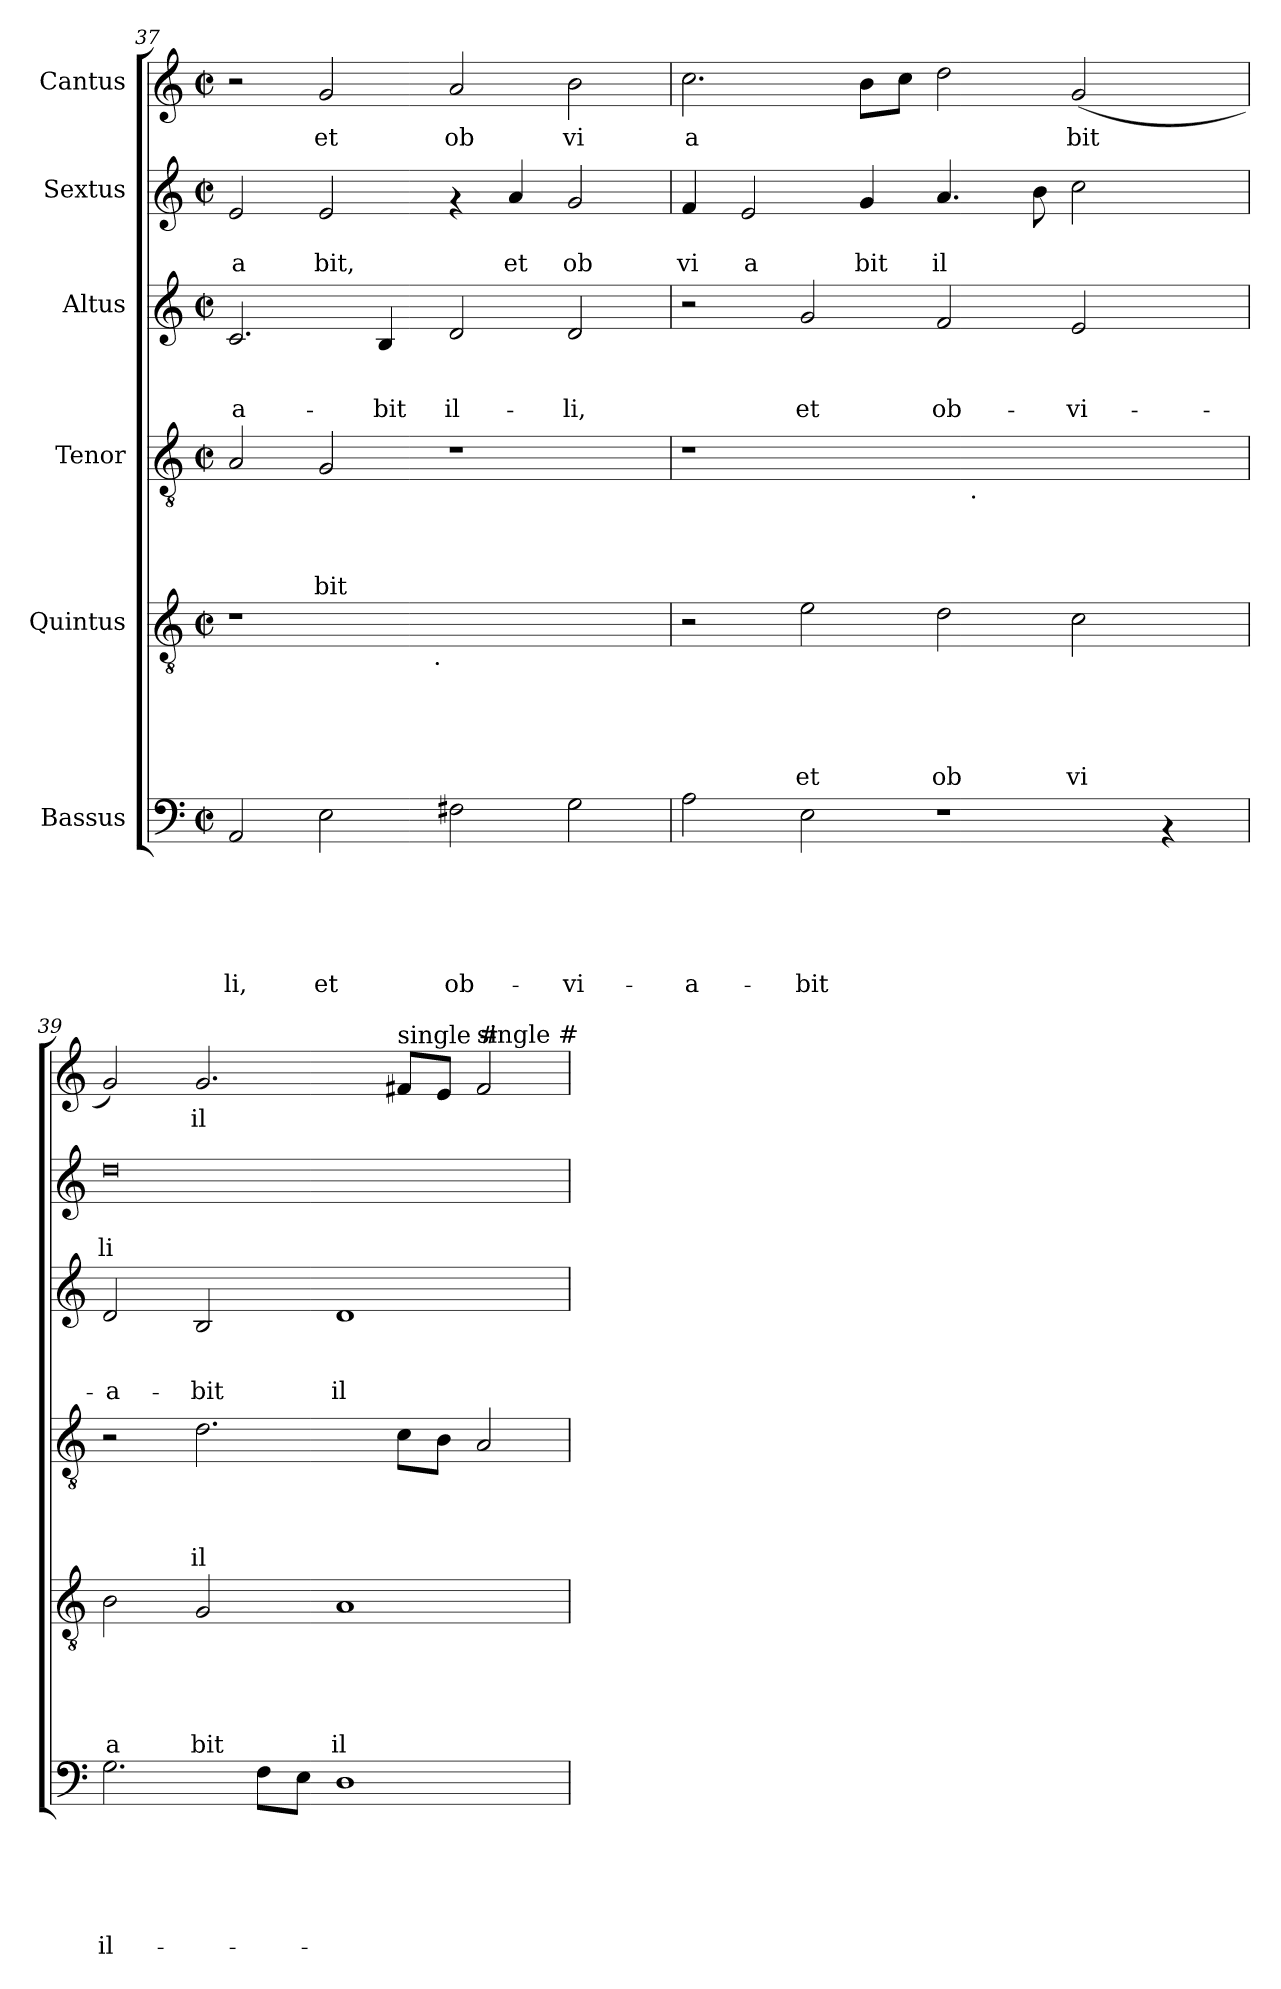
**kern	**text	**text	**text	**text	**text	**text	**kern	**text	**text	**text	**text	**text	**kern	**text	**text	**text	**text	**kern	**text	**text	**text	**kern	**text	**text	**kern	**text
*part6	*part6	*part6	*part6	*part6	*part6	*part6	*part5	*part5	*part5	*part5	*part5	*part5	*part4	*part4	*part4	*part4	*part4	*part3	*part3	*part3	*part3	*part2	*part2	*part2	*part1	*part1
*staff6	*staff6	*staff6	*staff6	*staff6	*staff6	*staff6	*staff5	*staff5	*staff5	*staff5	*staff5	*staff5	*staff4	*staff4	*staff4	*staff4	*staff4	*staff3	*staff3	*staff3	*staff3	*staff2	*staff2	*staff2	*staff1	*staff1
*I"Bassus	*	*	*	*	*	*	*I"Quintus	*	*	*	*	*	*I"Tenor	*	*	*	*	*I"Altus	*	*	*	*I"Sextus	*	*	*I"Cantus	*
*clefF4	*	*	*	*	*	*	*clefGv2	*	*	*	*	*	*clefGv2	*	*	*	*	*clefG2	*	*	*	*clefG2	*	*	*clefG2	*
*k[]	*	*	*	*	*	*	*k[]	*	*	*	*	*	*k[]	*	*	*	*	*k[]	*	*	*	*k[]	*	*	*k[]	*
*C:	*	*	*	*	*	*	*C:	*	*	*	*	*	*C:	*	*	*	*	*C:	*	*	*	*C:	*	*	*C:	*
*M2/2	*	*	*	*	*	*	*M2/2	*	*	*	*	*	*M2/2	*	*	*	*	*M2/2	*	*	*	*M2/2	*	*	*M2/2	*
*met(c|)	*	*	*	*	*	*	*met(c|)	*	*	*	*	*	*met(c|)	*	*	*	*	*met(c|)	*	*	*	*met(c|)	*	*	*met(c|)	*
=37	=37	=37	=37	=37	=37	=37	=37	=37	=37	=37	=37	=37	=37	=37	=37	=37	=37	=37	=37	=37	=37	=37	=37	=37	=37	=37
!	!	!	!	!	!	!LO:LY:b	!	!	!	!	!	!	!	!	!	!	!	!	!	!	!LO:LY:b	!	!	!LO:LY:b	!	!
*	*	*	*	*	*	*	*^	*	*	*	*	*	*	*	*	*	*	*	*	*	*	*	*	*	*	*
2AA/	.	.	.	.	.	-li,	1r	2ryy	.	.	.	.	.	2A/	.	.	.	.	2.c/	.	.	-a-	2e/	.	a	2r	.
!	!	!	!	!	!	!LO:LY:b	!	!	!	!	!	!	!	!	!	!	!	!LO:LY:b	!	!	!	!	!	!	!LO:LY:b	!	!LO:LY:b
2E\	.	.	.	.	.	et	.	4...ryy	.	.	.	.	.	2G/	.	.	.	bit	.	.	.	.	2e/	.	bit,	2g/	et
!	!	!	!	!	!	!	!	!	!	!	!	!	!	!	!	!	!	!	!	!	!	!LO:LY:b	!	!	!	!	!
.	.	.	.	.	.	.	.	.	.	.	.	.	.	.	.	.	.	.	4B/	.	.	-bit	.	.	.	.	.
!	!	!	!	!	!	!	!	!LO:TX:b:t=.	!	!	!	!	!	!	!	!	!	!	!	!	!	!	!	!	!	!	!
.	.	.	.	.	.	.	.	1ryy	.	.	.	.	.	.	.	.	.	.	.	.	.	.	.	.	.	.	.
!	!	!	!	!	!	!LO:LY:b	!	!	!	!	!	!	!	!	!	!	!	!	!	!	!	!LO:LY:b	!	!	!	!	!LO:LY:b
2F#X\	.	.	.	.	.	ob-	1ryy	.	.	.	.	.	.	1r	.	.	.	.	2d/	.	.	il-	4rf	.	.	2a/	ob
!	!	!	!	!	!	!	!	!	!	!	!	!	!	!	!	!	!	!	!	!	!	!	!	!	!LO:LY:b	!	!
.	.	.	.	.	.	.	.	.	.	.	.	.	.	.	.	.	.	.	.	.	.	.	4a/	.	et	.	.
!	!	!	!	!	!	!LO:LY:b	!	!	!	!	!	!	!	!	!	!	!	!	!	!	!	!LO:LY:b	!	!	!LO:LY:b	!	!LO:LY:b
2G\	.	.	.	.	.	-vi-	.	.	.	.	.	.	.	.	.	.	.	.	2d/	.	.	-li,	2g/	.	ob	2b\	vi
.	.	.	.	.	.	.	.	32ryy	.	.	.	.	.	.	.	.	.	.	.	.	.	.	.	.	.	.	.
=38	=38	=38	=38	=38	=38	=38	=38	=38	=38	=38	=38	=38	=38	=38	=38	=38	=38	=38	=38	=38	=38	=38	=38	=38	=38	=38	=38
!	!	!	!	!	!	!LO:LY:b	!	!	!	!	!	!	!	!	!	!	!	!	!	!	!	!	!	!	!LO:LY:b	!	!LO:LY:b
*	*	*	*	*	*	*	*v	*v	*	*	*	*	*	*	*	*	*	*	*	*	*	*	*	*	*	*	*
2A\	.	.	.	.	.	-a-	2r	.	.	.	.	.	1r	.	.	.	.	2r	.	.	.	4f/	.	vi	2.cc\	a
!	!	!	!	!	!	!	!	!	!	!	!	!	!	!	!	!	!	!	!	!	!	!	!	!LO:LY:b	!	!
.	.	.	.	.	.	.	.	.	.	.	.	.	.	.	.	.	.	.	.	.	.	2e/	.	a	.	.
!	!	!	!	!	!	!LO:LY:b	!	!	!	!	!	!LO:LY:b	!	!	!	!	!	!	!	!	!LO:LY:b	!	!	!	!	!
2E\	.	.	.	.	.	-bit	2e\	.	.	.	.	et	.	.	.	.	.	2g/	.	.	et	.	.	.	.	.
!	!	!	!	!	!	!	!	!	!	!	!	!	!	!	!	!	!	!	!	!	!	!	!	!LO:LY:b	!	!
.	.	.	.	.	.	.	.	.	.	.	.	.	.	.	.	.	.	.	.	.	.	4g/	.	bit	8b\L	.
.	.	.	.	.	.	.	.	.	.	.	.	.	.	.	.	.	.	.	.	.	.	.	.	.	8cc\J	.
!	!	!	!	!	!	!	!	!	!	!	!	!LO:LY:b	!	!	!	!	!	!	!	!	!LO:LY:b	!	!	!LO:LY:b	!	!
1r	.	.	.	.	.	.	2d\	.	.	.	.	ob	16.ryy	.	.	.	.	2f/	.	.	ob-	4.a/	.	il	2dd\	.
!	!	!	!	!	!	!	!	!	!	!	!	!	!LO:TX:b:t=.	!	!	!	!	!	!	!	!	!	!	!	!	!
.	.	.	.	.	.	.	.	.	.	.	.	.	1ryy	.	.	.	.	.	.	.	.	.	.	.	.	.
.	.	.	.	.	.	.	.	.	.	.	.	.	.	.	.	.	.	.	.	.	.	8b\	.	.	.	.
!	!	!	!	!	!	!	!	!	!	!	!	!LO:LY:b	!	!	!	!	!	!	!	!	!LO:LY:b	!	!	!	!	!LO:LY:b
.	.	.	.	.	.	.	2c\	.	.	.	.	vi	.	.	.	.	.	2e/	.	.	-vi-	2cc\	.	.	(<2g/	bit
4rAA	.	.	.	.	.	.	4ryy	.	.	.	.	.	.	.	.	.	.	4ryy	.	.	.	4ryy	.	.	4ryy	.
.	.	.	.	.	.	.	.	.	.	.	.	.	8ryy	.	.	.	.	.	.	.	.	.	.	.	.	.
.	.	.	.	.	.	.	.	.	.	.	.	.	32ryy	.	.	.	.	.	.	.	.	.	.	.	.	.
=39	=39	=39	=39	=39	=39	=39	=39	=39	=39	=39	=39	=39	=39	=39	=39	=39	=39	=39	=39	=39	=39	=39	=39	=39	=39	=39
!	!	!	!	!	!	!LO:LY:b	!	!	!	!	!	!LO:LY:b	!	!	!	!	!	!	!	!	!LO:LY:b	!	!	!LO:LY:b	!	!
2.G\	.	.	.	.	.	il-	2B\	.	.	.	.	a	2r	.	.	.	.	2d/	.	.	-a-	0dd	.	li	2g/)	.
!	!	!	!	!	!	!	!	!	!	!	!	!LO:LY:b	!	!	!	!	!LO:LY:b	!	!	!	!LO:LY:b	!	!	!	!	!LO:LY:b
.	.	.	.	.	.	.	2G/	.	.	.	.	bit	2.d\	.	.	.	il	2B/	.	.	-bit	.	.	.	2.g/	il
8F\L	.	.	.	.	.	.	.	.	.	.	.	.	.	.	.	.	.	.	.	.	.	.	.	.	.	.
8E\J	.	.	.	.	.	.	.	.	.	.	.	.	.	.	.	.	.	.	.	.	.	.	.	.	.	.
!	!	!	!	!	!	!	!	!	!	!	!	!LO:LY:b	!	!	!	!	!	!	!	!	!LO:LY:b	!	!	!	!	!
1D	.	.	.	.	.	.	1A	.	.	.	.	il	.	.	.	.	.	1d	.	.	il-	.	.	.	.	.
!	!	!	!	!	!	!	!	!	!	!	!	!	!	!	!	!	!	!	!	!	!	!	!	!	!LO:TX:a:t=single #	!
.	.	.	.	.	.	.	.	.	.	.	.	.	8c\L	.	.	.	.	.	.	.	.	.	.	.	8f#/L	.
.	.	.	.	.	.	.	.	.	.	.	.	.	8B\J	.	.	.	.	.	.	.	.	.	.	.	8e/J	.
!	!	!	!	!	!	!	!	!	!	!	!	!	!	!	!	!	!	!	!	!	!	!	!	!	!LO:TX:a:t=single #	!
.	.	.	.	.	.	.	.	.	.	.	.	.	2A/	.	.	.	.	.	.	.	.	.	.	.	2f#/	.
=	=	=	=	=	=	=	=	=	=	=	=	=	=	=	=	=	=	=	=	=	=	=	=	=	=	=
*-	*-	*-	*-	*-	*-	*-	*-	*-	*-	*-	*-	*-	*-	*-	*-	*-	*-	*-	*-	*-	*-	*-	*-	*-	*-	*-
